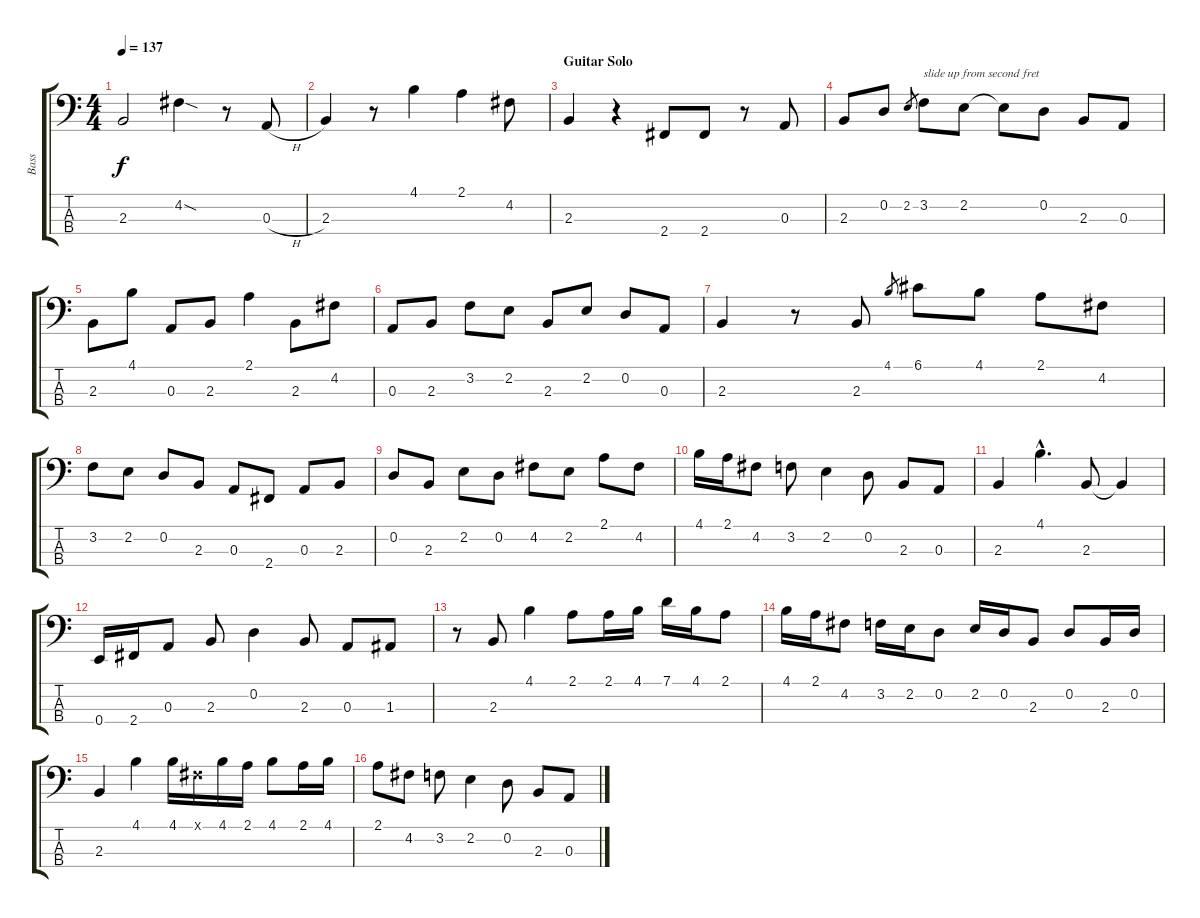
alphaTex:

\track ("Bass" "Bass") {instrument electricbassfinger}
\staff {score tabs}
\tuning (G2 D2 A1 E1) {hide}
\ts (4 4)
\tempo 137
\clef f4
\ks c
2.3.2{dy f} 4.2{sod}.4 r.8 0.3{h}.8 |
2.3.4 r.8 4.1.4 2.1.4 4.2.8 |
\section ("" "Guitar Solo")
2.3.4 r.4 2.4.8 2.4.8 r.8 0.3.8 |
2.3.8 0.2.8 2.2.8{gr} 3.2.8{txt "slide up from second fret"} 2.2.8 2.2{t}.8 0.2.8 2.3.8 0.3.8 |
2.3.8 4.1.8 0.3.8 2.3.8 2.1.4 2.3.8 4.2.8 |
0.3.8 2.3.8 3.2.8 2.2.8 2.3.8 2.2.8 0.2.8 0.3.8 |
2.3.4 r.8 2.3.8 4.1.8{gr} 6.1.8 4.1.8 2.1.8 4.2.8 |
3.2.8 2.2.8 0.2.8 2.3.8 0.3.8 2.4.8 0.3.8 2.3.8 |
0.2.8 2.3.8 2.2.8 0.2.8 4.2.8 2.2.8 2.1.8 4.2.8 |
4.1.16 2.1.16 4.2.8 3.2.8 2.2.4 0.2.8 2.3.8 0.3.8 |
2.3.4 4.1{hac}.4{d} 2.3.8 2.3{t}.4 |
0.4.16 2.4.16 0.3.8 2.3.8 0.2.4 2.3.8 0.3.8 1.3.8 |
r.8 2.3.8 4.1.4 2.1.8 2.1.16 4.1.16 7.1.16 4.1.16 2.1.8 |
4.1.16 2.1.16 4.2.8 3.2.16 2.2.16 0.2.8 2.2.16 0.2.16 2.3.8 0.2.8 2.3.16 0.2.16 |
2.3.4 4.1.4 4.1.16 -1.1{x}.16 4.1.16 2.1.16 4.1.8 2.1.16 4.1.16 |
2.1.8 4.2.8 3.2.8 2.2.4 0.2.8 2.3.8 0.3.8
